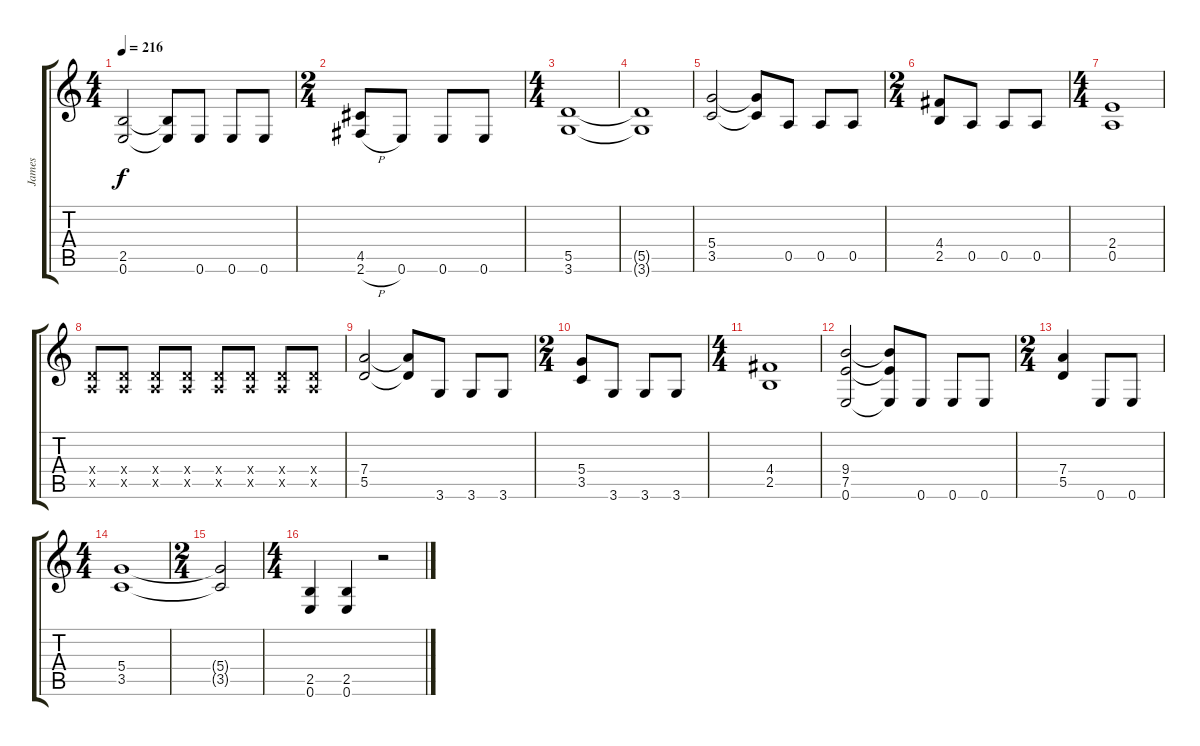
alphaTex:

\track ("James" "James") {instrument distortionguitar}
\staff {score tabs}
\tuning (E4 B3 G3 D3 A2 E2) {hide}
\ts (4 4)
\tempo 216
\clef g2
\ks c
(2.5 0.6).2{dy f} (2.5{t} 0.6{t}).8 0.6.8 0.6.8 0.6.8 |
\ts (2 4)
(4.5 2.6{h}).8 0.6.8 0.6.8 0.6.8 |
\ts (4 4)
(5.5 3.6).1 |
(5.5{t} 3.6{t}).1 |
(5.4 3.5).2 (5.4{t} 3.5{t}).8 0.5.8 0.5.8 0.5.8 |
\ts (2 4)
(4.4 2.5).8 0.5.8 0.5.8 0.5.8 |
\ts (4 4)
(2.4 0.5).1 |
(0.4{x} 0.5{x}).8 (0.4{x} 0.5{x}).8 (0.4{x} 0.5{x}).8 (0.4{x} 0.5{x}).8 (0.4{x} 0.5{x}).8 (0.4{x} 0.5{x}).8 (0.4{x} 0.5{x}).8 (0.4{x} 0.5{x}).8 |
(7.4 5.5).2 (7.4{t} 5.5{t}).8 3.6.8 3.6.8 3.6.8 |
\ts (2 4)
(5.4 3.5).8 3.6.8 3.6.8 3.6.8 |
\ts (4 4)
(4.4 2.5).1 |
(9.4 7.5 0.6).2 (9.4{t} 7.5{t} 0.6{t}).8 0.6.8 0.6.8 0.6.8 |
\ts (2 4)
(7.4 5.5).4 0.6.8 0.6.8 |
\ts (4 4)
(5.4 3.5).1 |
\ts (2 4)
(5.4{t} 3.5{t}).2 |
\ts (4 4)
(2.5 0.6).4 (2.5 0.6).4 r.2
